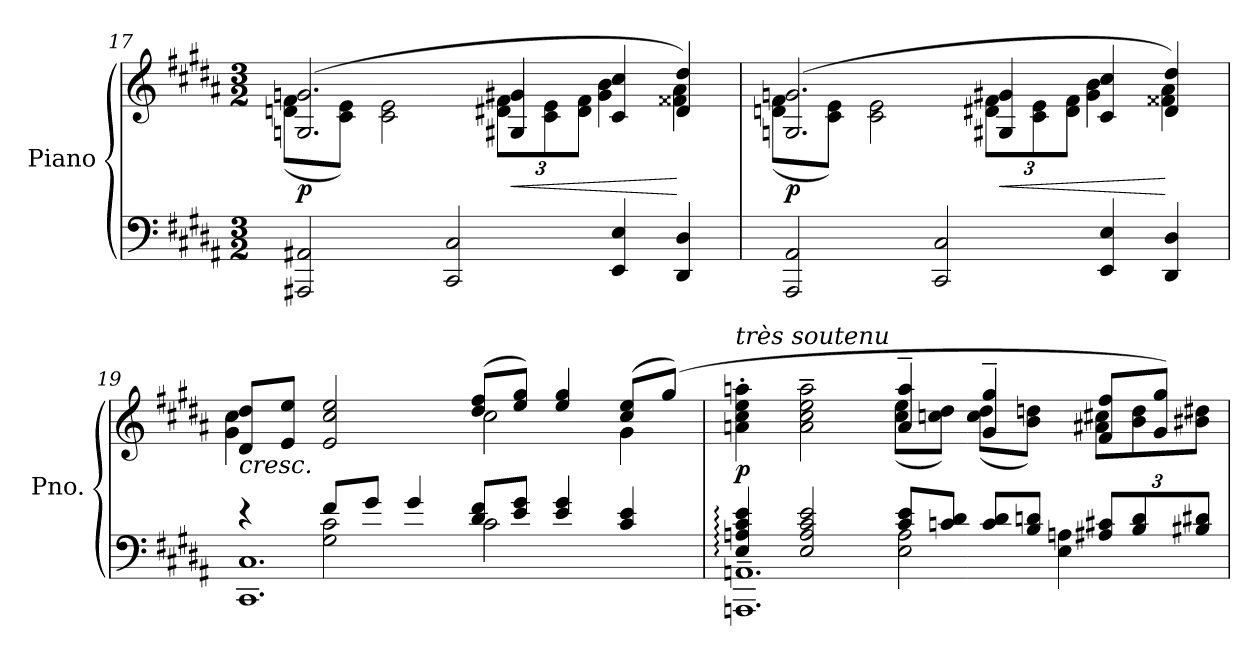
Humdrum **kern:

**kern	**kern	**dynam
*part1	*part1	*part1
*staff2	*staff1	*staff1/2
*I"Piano	*	*
*I'Pno.	*	*
*clefF4	*clefG2	*
*k[f#c#g#d#a#]	*k[f#c#g#d#a#]	*
*M3/2	*M3/2	*
=17	=17	=17
*	*^	*
!	!	!	!LO:DY:b
2AAA#X/ 2AA#X/	(>2.Gn/ 2.gn/	(>8dn\ 8f#\L	p
.	.	8c#\ 8e\J)	.
.	.	2c#\ 2e\	.
2CC#/ 2C#/	.	.	.
!	!	!	!LO:HP:b
*	*	*Xbrackettup	*
.	4G#X/ 4g#X/	12d#X\ 12f#\L	<
.	.	12c#\ 12e\	.
.	.	12d#\ 12f#\J	.
4EE/ 4E/	4c#/ 4cc#/	4g#\ 4b\	.
4DD#/ 4D#/	4d#/ 4dd#/)	4f##X\ 4a#\	[
!!LO:LB:g=z	!!
=18	=18	=18	=18
!	!	!	!LO:DY:b
2AAA#/ 2AA#/	(>2.Gn/ 2.gn/	(>8dn\ 8f#\L	p
.	.	8c#\ 8e\J)	.
.	.	2c#\ 2e\	.
2CC#/ 2C#/	.	.	.
!	!	!	!LO:HP:b
.	4G#X/ 4g#X/	12d#X\ 12f#\L	<
.	.	12c#\ 12e\	.
.	.	12d#\ 12f#\J	.
4EE/ 4E/	4c#/ 4cc#/	4g#\ 4b\	.
4DD#/ 4D#/	4d#/ 4dd#/)	4f##X\ 4a#\	[
=19	=19	=19	=19
*^	*	*	*
*	*^	*	*	*
!	!	!	!LO:TX:b:i:t=cresc.	!	!
4r	4ryy	1.CC# 1.C#	8d#/ 8dd#/L	(>4g#\ 4cc#\	.
.	.	.	8e/ 8ee/J	.	.
8f#/L	2G#\ 2c#\	.	2e/ 2cc#/ 2ee/	2ryy	.
8g#/J	.	.	.	.	.
4g#/	.	.	.	.	.
8d#/ 8f#/L	2c#\	.	(>8dd#/ 8ff#/L	2cc#\	.
8e/ 8g#/J	.	.	8ee/ 8gg#/J)	.	.
4e/ 4g#/	.	.	4ee/ 4gg#/	.	.
4c#/ 4e/	4ryy	.	(>8cc#/ 8ee/L	4g#\	.
.	.	.	(8gg#/J)	.	.
=20	=20	=20	=20	=20	=20
!	!	!	!LO:TX:i:t=très soutenu	!	!
!	!	!	!	!	!LO:DY:b
4E/: 4An/: 4c#/: 4e/:	2.ryy	1.AAAn~ 1.AAn~	4an\' 4cc#\' 4ee\' 4aan\'	2.ryy	p
2E/ 2A/ 2c#/ 2e/	.	.	2a\~ 2cc#\~ 2ee\~ 2aa\~	.	.
8c#/ 8e/L	2E\ 2A\	.	4a/~ 4aa/~	(>8cc#\ 8ee\L	.
8cn/ 8d#/J	.	.	.	8ccn\ 8dd#\J)	.
8c/ 8d#/L	.	.	4g#/~ 4gg#/~	(>8cc\ 8dd#\L	.
8B/ 8dn/J	.	.	.	8b\ 8ddn\J)	.
*Xbrackettup	*	*	*	*Xtuplet	*
12A#X/ 12c#X/L	4E\ 4An\	.	8f#/ 8ff#/L	12a#X\ 12cc#X\L	.
12B/ 12d/	.	.	.	12b\ 12dd\	.
.	.	.	8g#/ 8gg#/J)	.	.
12B#X/ 12d#X/J	.	.	.	12b#X\ 12dd#X\J	.
*v	*v	*v	*	*	*
*	*v	*v	*
=	=	=
*-	*-	*-
